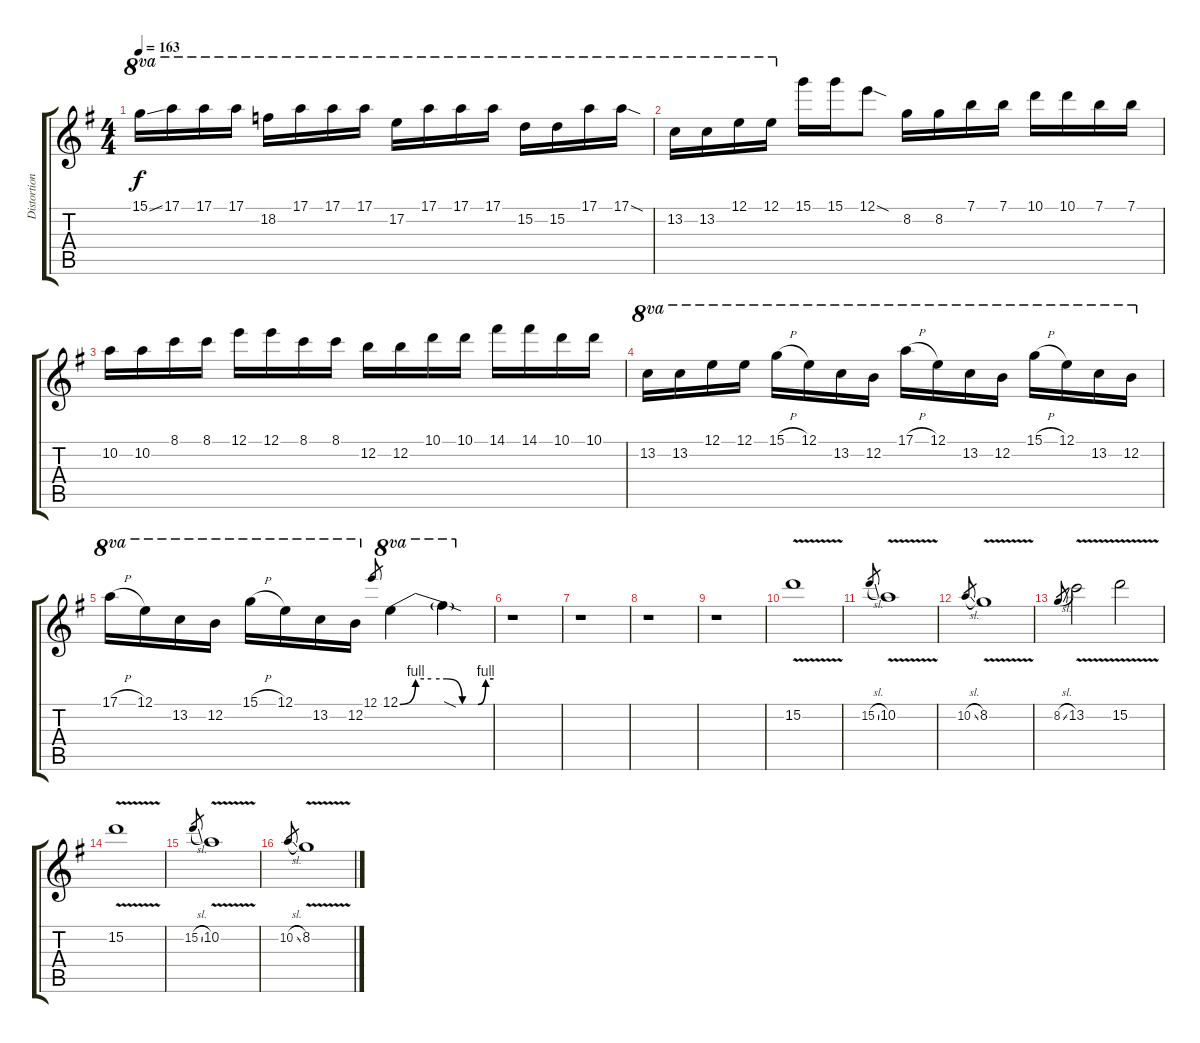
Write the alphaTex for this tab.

\track ("Distortion 2" "Distortion") {instrument distortionguitar}
\staff {score tabs}
\tuning (E4 B3 G3 D3 A2 E2) {hide}
\ts (4 4)
\tempo 163
\clef g2
\ks g
15.1{ss}.16{ot 8va dy f} 17.1.16{ot 8va} 17.1.16{ot 8va} 17.1.16{ot 8va} 18.2.16{ot 8va} 17.1.16{ot 8va} 17.1.16{ot 8va} 17.1.16{ot 8va} 17.2.16{ot 8va} 17.1.16{ot 8va} 17.1.16{ot 8va} 17.1.16{ot 8va} 15.2.16{ot 8va} 15.2.16{ot 8va} 17.1.16{ot 8va} 17.1{sod}.16{ot 8va} |
13.2.16{ot 8va} 13.2.16{ot 8va} 12.1.16{ot 8va} 12.1.16{ot 8va} 15.1.16 15.1.16 12.1{sod}.8 8.2.16 8.2.16 7.1.16 7.1.16 10.1.16 10.1.16 7.1.16 7.1.16 |
10.2.16 10.2.16 8.1.16 8.1.16 12.1.16 12.1.16 8.1.16 8.1.16 12.2.16 12.2.16 10.1.16 10.1.16 14.1.16 14.1.16 10.1.16 10.1.16 |
13.2.16{ot 8va} 13.2.16{ot 8va} 12.1.16{ot 8va} 12.1.16{ot 8va} 15.1{h}.16{ot 8va} 12.1.16{ot 8va} 13.2.16{ot 8va} 12.2.16{ot 8va} 17.1{h}.16{ot 8va} 12.1.16{ot 8va} 13.2.16{ot 8va} 12.2.16{ot 8va} 15.1{h}.16{ot 8va} 12.1.16{ot 8va} 13.2.16{ot 8va} 12.2.16{ot 8va} |
17.1{h}.16{ot 8va} 12.1.16{ot 8va} 13.2.16{ot 8va} 12.2.16{ot 8va} 15.1{h}.16{ot 8va} 12.1.16{ot 8va} 13.2.16{ot 8va} 12.2.16{ot 8va} 12.1.8{gr} 12.1{be (custom 0 0 10 4 20 4 30 4 40 0 50 0 55 4 60 4)}.4{ot 8va} 12.1{sod t}.4{ot 8va} |
r.1 |
r.1 |
r.1 |
r.1 |
15.2{v}.1 |
15.2{sl}.8{gr} 10.2{v}.1 |
10.2{sl}.8{gr} 8.2{v}.1 |
8.2{sl}.8{gr} 13.2{v}.2 15.2{v}.2 |
15.2{v}.1 |
15.2{sl}.8{gr} 10.2{v}.1 |
10.2{sl}.8{gr} 8.2{v}.1
